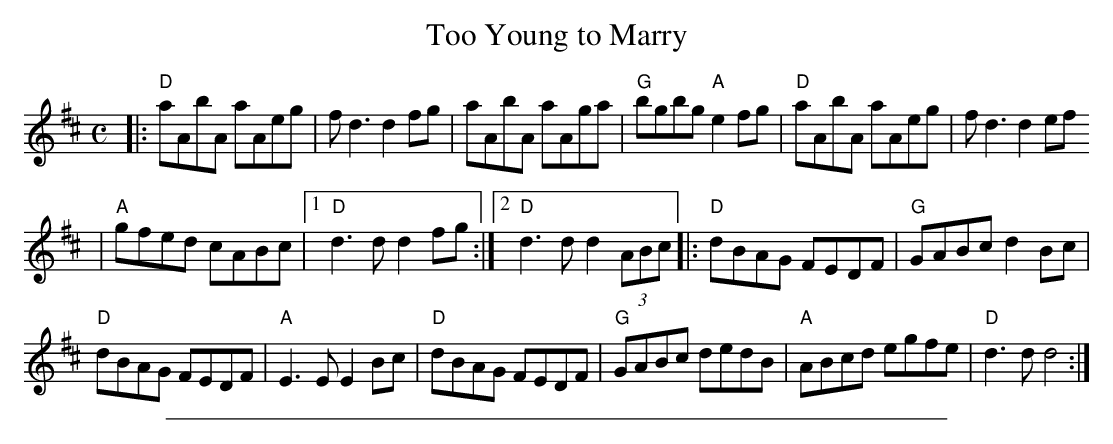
X:1
T: Too Young to Marry
M:C
L:1/8
K:D
|: "D"aAbA aAeg | fd3d2fg | aAbA aAga | "G"bgbg "A"e2fg | "D"aAbA aAeg | fd3d2ef
| "A"gfed cABc |1 "D"d3dd2fg :|2 "D"d3dd2(3ABc |: "D"dBAG FEDF | "G"GABcd2Bc |
"D"dBAG FEDF | "A"E3EE2Bc | "D"dBAG FEDF | "G"GABc dedB | "A"ABcd egfe | "D"d3dd4 :|
